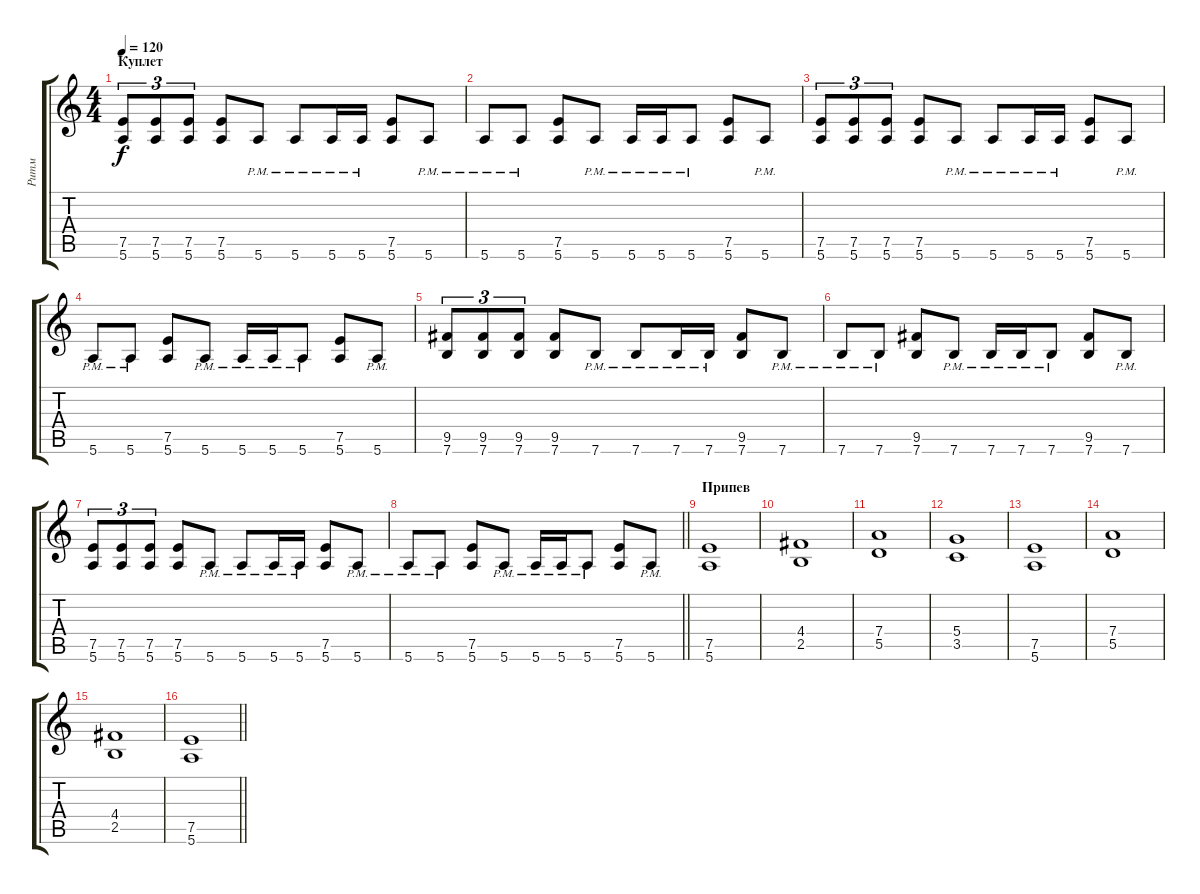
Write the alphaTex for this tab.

\track ("Ритм" "Ритм") {instrument distortionguitar}
\staff {score tabs}
\tuning (E4 B3 G3 D3 A2 E2) {hide}
\ts (4 4)
\section ("" "Куплет")
\tempo 120
\clef g2
\ks c
(7.5 5.6).8{tu (3 2) dy f} (7.5 5.6).8{tu (3 2)} (7.5 5.6).8{tu (3 2)} (7.5 5.6).8 5.6{pm}.8 5.6{pm}.8 5.6{pm}.16 5.6{pm}.16 (7.5 5.6).8 5.6{pm}.8 |
5.6{pm}.8 5.6{pm}.8 (7.5 5.6).8 5.6{pm}.8 5.6{pm}.16 5.6{pm}.16 5.6{pm}.8 (7.5 5.6).8 5.6{pm}.8 |
(7.5 5.6).8{tu (3 2)} (7.5 5.6).8{tu (3 2)} (7.5 5.6).8{tu (3 2)} (7.5 5.6).8 5.6{pm}.8 5.6{pm}.8 5.6{pm}.16 5.6{pm}.16 (7.5 5.6).8 5.6{pm}.8 |
5.6{pm}.8 5.6{pm}.8 (7.5 5.6).8 5.6{pm}.8 5.6{pm}.16 5.6{pm}.16 5.6{pm}.8 (7.5 5.6).8 5.6{pm}.8 |
(9.5 7.6).8{tu (3 2)} (9.5 7.6).8{tu (3 2)} (9.5 7.6).8{tu (3 2)} (9.5 7.6).8 7.6{pm}.8 7.6{pm}.8 7.6{pm}.16 7.6{pm}.16 (9.5 7.6).8 7.6{pm}.8 |
7.6{pm}.8 7.6{pm}.8 (9.5 7.6).8 7.6{pm}.8 7.6{pm}.16 7.6{pm}.16 7.6{pm}.8 (9.5 7.6).8 7.6{pm}.8 |
(7.5 5.6).8{tu (3 2)} (7.5 5.6).8{tu (3 2)} (7.5 5.6).8{tu (3 2)} (7.5 5.6).8 5.6{pm}.8 5.6{pm}.8 5.6{pm}.16 5.6{pm}.16 (7.5 5.6).8 5.6{pm}.8 |
\barLineRight lightlight
5.6{pm}.8 5.6{pm}.8 (7.5 5.6).8 5.6{pm}.8 5.6{pm}.16 5.6{pm}.16 5.6{pm}.8 (7.5 5.6).8 5.6{pm}.8 |
\section ("" "Припев")
(7.5 5.6).1 |
(4.4 2.5).1 |
(7.4 5.5).1 |
(5.4 3.5).1 |
(7.5 5.6).1 |
(7.4 5.5).1 |
(4.4 2.5).1 |
\barLineRight lightlight
(7.5 5.6).1
